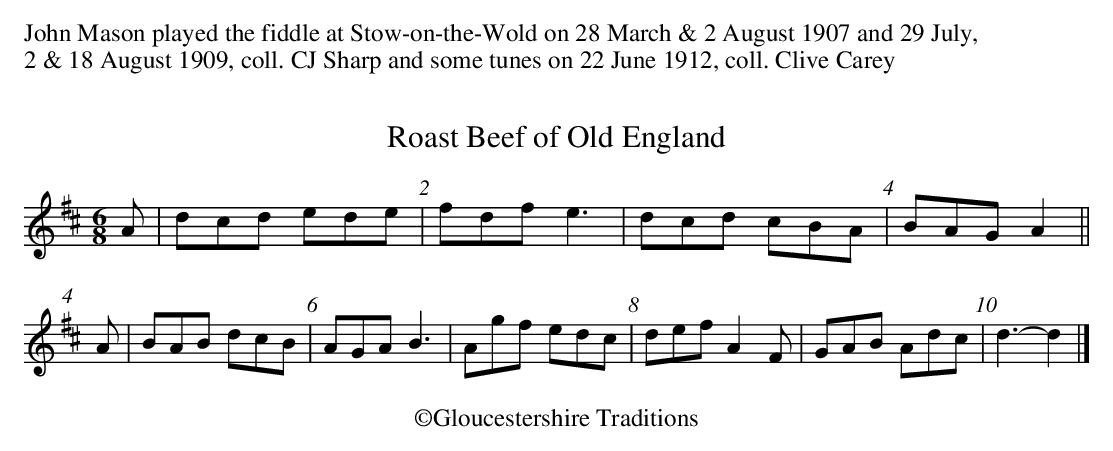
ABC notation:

X:1
T:Roast Beef of Old England
M:6/8
L:1/8
K:D
A | dcd ede | fdf e3 | dcd cBA | BAG A2 ||
A | BAB dcB | AGA B3 | Agf edc | def A2 F | GAB Adc | d3- d2 |]
